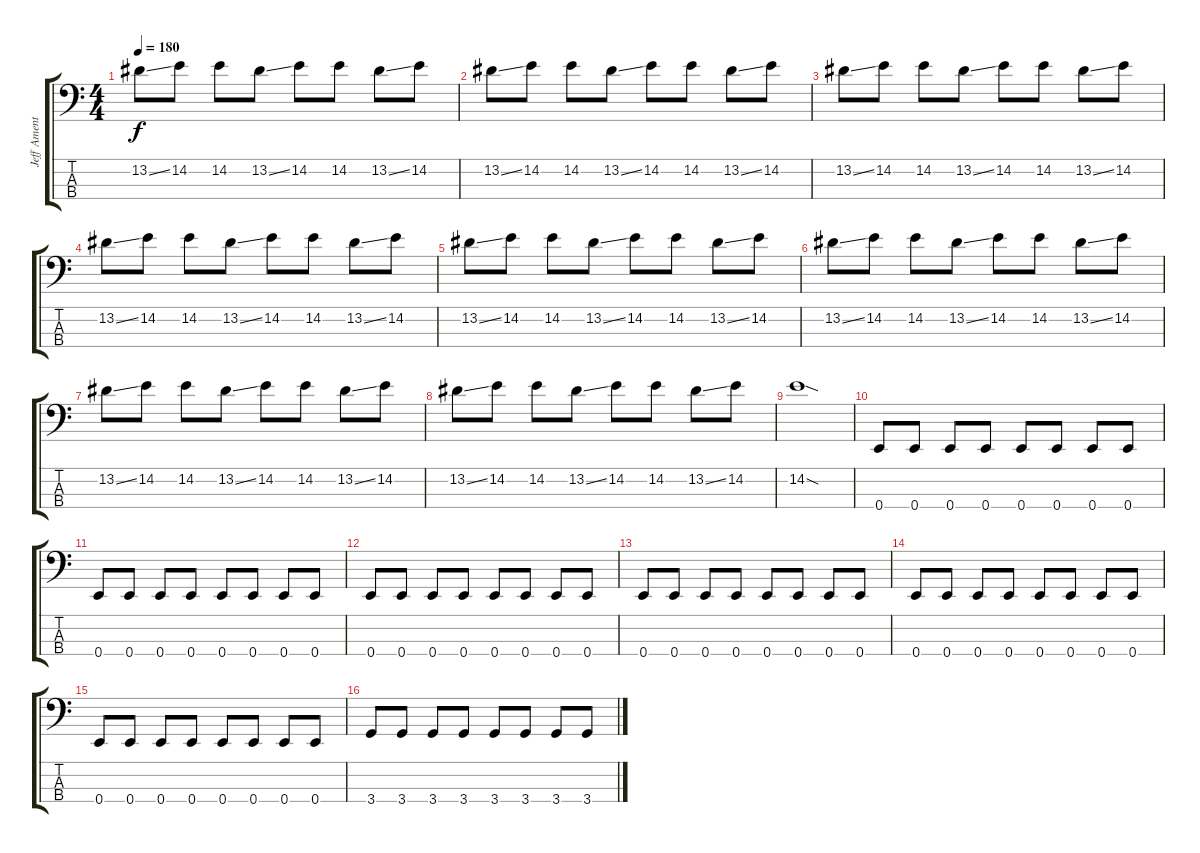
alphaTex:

\track ("Jeff Ament" "Jeff Ament") {instrument electricbassfinger}
\staff {score tabs}
\tuning (G2 D2 A1 E1) {hide}
\ts (4 4)
\tempo 180
\clef f4
\ks c
13.2{ss}.8{dy f instrument electricbassfinger} 14.2.8 14.2.8 13.2{ss}.8 14.2.8 14.2.8 13.2{ss}.8 14.2.8 |
13.2{ss}.8 14.2.8 14.2.8 13.2{ss}.8 14.2.8 14.2.8 13.2{ss}.8 14.2.8 |
13.2{ss}.8 14.2.8 14.2.8 13.2{ss}.8 14.2.8 14.2.8 13.2{ss}.8 14.2.8 |
13.2{ss}.8 14.2.8 14.2.8 13.2{ss}.8 14.2.8 14.2.8 13.2{ss}.8 14.2.8 |
13.2{ss}.8 14.2.8 14.2.8 13.2{ss}.8 14.2.8 14.2.8 13.2{ss}.8 14.2.8 |
13.2{ss}.8 14.2.8 14.2.8 13.2{ss}.8 14.2.8 14.2.8 13.2{ss}.8 14.2.8 |
13.2{ss}.8 14.2.8 14.2.8 13.2{ss}.8 14.2.8 14.2.8 13.2{ss}.8 14.2.8 |
13.2{ss}.8 14.2.8 14.2.8 13.2{ss}.8 14.2.8 14.2.8 13.2{ss}.8 14.2.8 |
14.2{sod}.1 |
0.4.8 0.4.8 0.4.8 0.4.8 0.4.8 0.4.8 0.4.8 0.4.8 |
0.4.8 0.4.8 0.4.8 0.4.8 0.4.8 0.4.8 0.4.8 0.4.8 |
0.4.8 0.4.8 0.4.8 0.4.8 0.4.8 0.4.8 0.4.8 0.4.8 |
0.4.8 0.4.8 0.4.8 0.4.8 0.4.8 0.4.8 0.4.8 0.4.8 |
0.4.8 0.4.8 0.4.8 0.4.8 0.4.8 0.4.8 0.4.8 0.4.8 |
0.4.8 0.4.8 0.4.8 0.4.8 0.4.8 0.4.8 0.4.8 0.4.8 |
3.4.8 3.4.8 3.4.8 3.4.8 3.4.8 3.4.8 3.4.8 3.4.8
